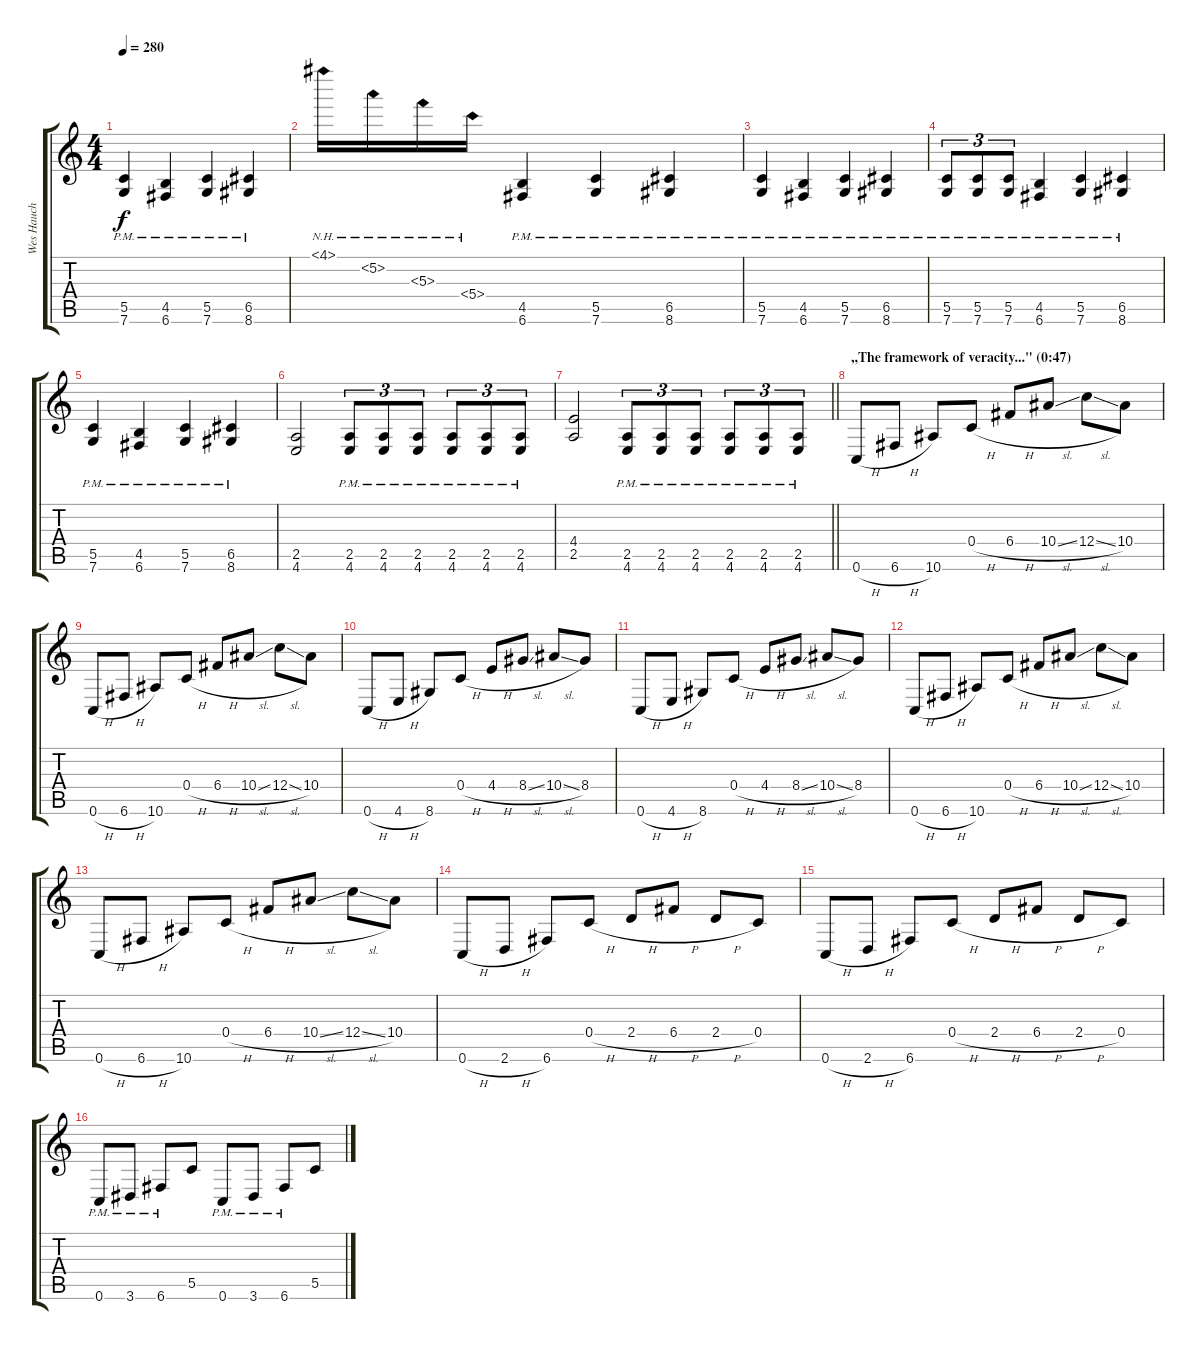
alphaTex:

\track ("Wes Hauch [Rhythm]" "Wes Hauch ") {instrument overdrivenguitar}
\staff {score tabs}
\tuning (D4 A3 F3 C3 G2 C2) {hide}
\ts (4 4)
\tempo 280
\clef g2
\ks c
(5.5{pm} 7.6{pm}).4{dy f} (4.5{pm} 6.6{pm}).4 (5.5{pm} 7.6{pm}).4 (6.5{pm} 8.6{pm}).4 |
4.1{nh}.16 5.2{nh}.16 5.3{nh}.16 5.4{nh}.16 (4.5{pm} 6.6{pm}).4 (5.5{pm} 7.6{pm}).4 (6.5{pm} 8.6{pm}).4 |
(5.5{pm} 7.6{pm}).4 (4.5{pm} 6.6{pm}).4 (5.5{pm} 7.6{pm}).4 (6.5{pm} 8.6{pm}).4 |
(5.5{pm} 7.6{pm}).8{tu (3 2)} (5.5{pm} 7.6{pm}).8{tu (3 2)} (5.5{pm} 7.6{pm}).8{tu (3 2)} (4.5{pm} 6.6{pm}).4 (5.5{pm} 7.6{pm}).4 (6.5{pm} 8.6{pm}).4 |
(5.5{pm} 7.6{pm}).4 (4.5{pm} 6.6{pm}).4 (5.5{pm} 7.6{pm}).4 (6.5{pm} 8.6{pm}).4 |
(2.5 4.6).2 (2.5{pm} 4.6{pm}).8{tu (3 2)} (2.5{pm} 4.6{pm}).8{tu (3 2)} (2.5{pm} 4.6{pm}).8{tu (3 2)} (2.5{pm} 4.6{pm}).8{tu (3 2)} (2.5{pm} 4.6{pm}).8{tu (3 2)} (2.5{pm} 4.6{pm}).8{tu (3 2)} |
\barLineRight lightlight
(4.4 2.5).2 (2.5{pm} 4.6{pm}).8{tu (3 2)} (2.5{pm} 4.6{pm}).8{tu (3 2)} (2.5{pm} 4.6{pm}).8{tu (3 2)} (2.5{pm} 4.6{pm}).8{tu (3 2)} (2.5{pm} 4.6{pm}).8{tu (3 2)} (2.5{pm} 4.6{pm}).8{tu (3 2)} |
\section ("" ",,The framework of veracity...\" (0:47)")
0.6{h}.8 6.6{h}.8 10.6.8 0.4{h}.8 6.4{h}.8 10.4{sl}.8 12.4{sl}.8 10.4.8 |
0.6{h}.8 6.6{h}.8 10.6.8 0.4{h}.8 6.4{h}.8 10.4{sl}.8 12.4{sl}.8 10.4.8 |
0.6{h}.8 4.6{h}.8 8.6.8 0.4{h}.8 4.4{h}.8 8.4{sl}.8 10.4{sl}.8 8.4.8 |
0.6{h}.8 4.6{h}.8 8.6.8 0.4{h}.8 4.4{h}.8 8.4{sl}.8 10.4{sl}.8 8.4.8 |
0.6{h}.8 6.6{h}.8 10.6.8 0.4{h}.8 6.4{h}.8 10.4{sl}.8 12.4{sl}.8 10.4.8 |
0.6{h}.8 6.6{h}.8 10.6.8 0.4{h}.8 6.4{h}.8 10.4{sl}.8 12.4{sl}.8 10.4.8 |
0.6{h}.8 2.6{h}.8 6.6.8 0.4{h}.8 2.4{h}.8 6.4{h}.8 2.4{h}.8 0.4.8 |
0.6{h}.8 2.6{h}.8 6.6.8 0.4{h}.8 2.4{h}.8 6.4{h}.8 2.4{h}.8 0.4.8 |
0.6{pm}.8 3.6{pm}.8 6.6{pm}.8 5.5.8 0.6{pm}.8 3.6{pm}.8 6.6{pm}.8 5.5.8
